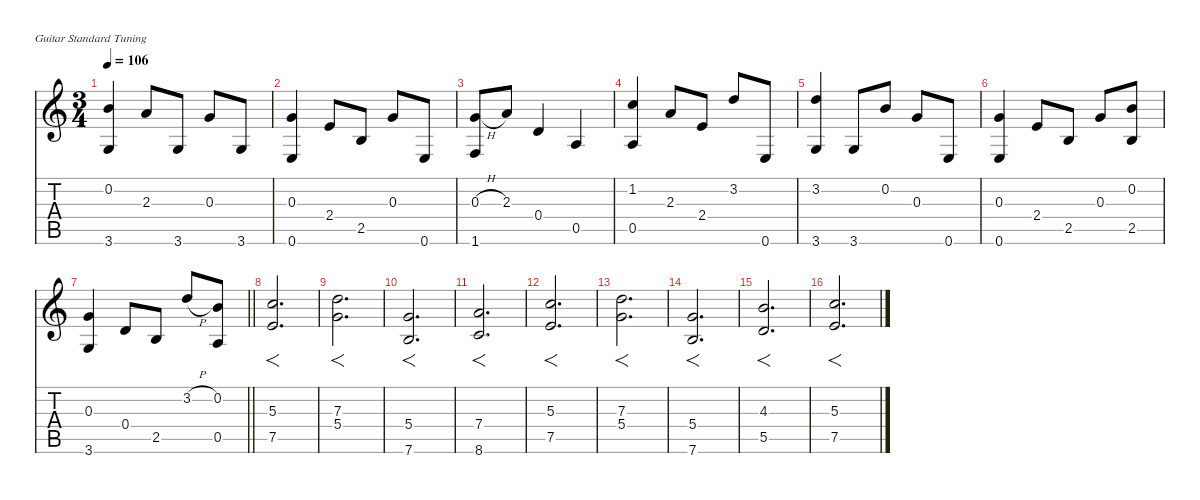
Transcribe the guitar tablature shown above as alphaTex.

\defaultSystemsLayout 4
\hideDynamics
\bracketExtendMode nobrackets
\singleTrackTrackNamePolicy hidden
\multiTrackTrackNamePolicy hidden
\otherSystemsTrackNameOrientation horizontal
\track ("James Hetfield" "dist.guit.") {defaultSystemsLayout 8 mute instrument distortionguitar}
\staff {score tabs}
\tuning (E4 B3 G3 D3 A2 E2)
\ts (3 4)
\tempo 106
\clef g2
\ks c
(0.2 3.6).4{dy f beam Up} 2.3.8{beam Up} 3.6.8{beam Up} 0.3.8{beam Up} 3.6.8{beam Up} |
(0.3 0.6).4{beam Up} 2.4.8{beam Up} 2.5.8{beam Up} 0.3.8{beam Up} 0.6.8{beam Up} |
(0.3{h} 1.6).8{beam Up} 2.3.8{beam Up} 0.4.4{beam Up} 0.5.4{beam Up} |
(1.2 0.5).4{beam Up} 2.3.8{beam Up} 2.4.8{beam Up} 3.2.8{beam Up} 0.6.8{beam Up} |
(3.2 3.6).4{beam Up} 3.6.8{beam Up} 0.2.8{beam Up} 0.3.8{beam Up} 0.6.8{beam Up} |
(0.3 0.6).4{beam Up} 2.4.8{beam Up} 2.5.8{beam Up} 0.3.8{beam Up} (0.2 2.5).8{beam Up} |
\barLineRight lightlight
(0.3 3.6).4{beam Up} 0.4.8{beam Up} 2.5.8{beam Up} 3.2{h}.8{beam Up} (0.2 0.5).8{beam Up} |
(5.3 7.5).2{f d beam Up} |
(7.3 5.4).2{f d beam Down} |
(5.4 7.6).2{f d beam Up} |
(7.4 8.6).2{f d beam Up} |
(5.3 7.5).2{f d beam Up} |
(7.3 5.4).2{f d beam Down} |
(5.4 7.6).2{f d beam Up} |
(4.3 5.5).2{f d beam Up} |
(5.3 7.5).2{f d beam Up}
